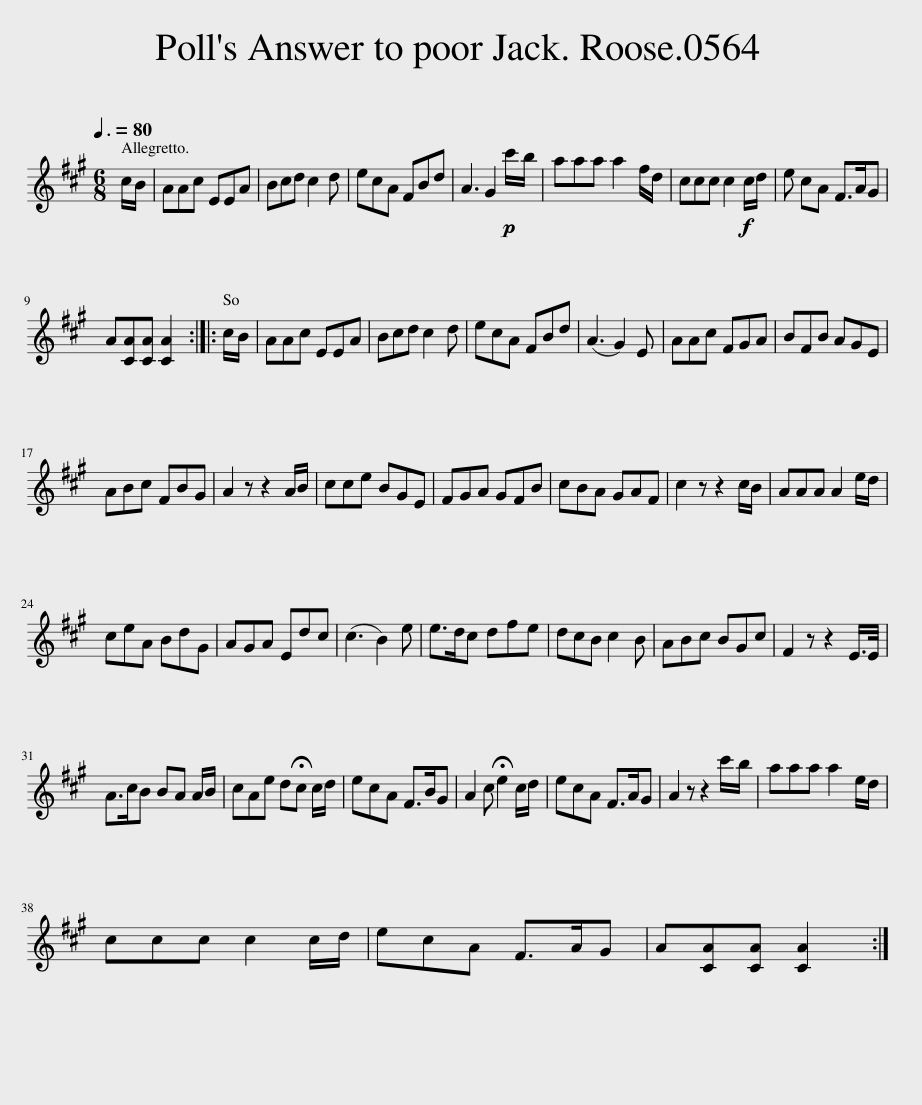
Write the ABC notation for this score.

X:1
L:1/8
Q:3/8=80
M:6/8
I:linebreak $
K:A
V:1 treble
V:1
 c/B/ | AAc EEA | Bcd c2 d | ecA FBd | A3 G2!p! c'/b/ | %5
 aaa a2 f/d/ | ccc c2!f! c/d/ | e cA F>AG |$ A[CA][CA] [CA]2 :: c/B/ | %10
 AAc EEA | Bcd c2 d | ecA FBd | (A3 G2) E | AAc FGA | %15
 BFB AGE |$ ABc FBG | A2 z z2 A/B/ | cce BGE | FGA GFB | %20
 cBA GAF | c2 z z2 c/B/ | AAA A2 e/d/ |$ ceA BdG | AGA Edc | %25
 (c3 B2) e | e>dc dfe | dcB c2 B | ABc BGc | F2 z z2 E/>E/ |$ %30
 A>cB BA A/B/ | cAe d!fermata!c c/d/ | ecA F>BG | A2 c !fermata!e2 c/d/ | ecA F>AG | %35
 A2 z z2 c'/b/ | aaa a2 e/d/ |$ ccc c2 c/d/ | ecA F>AG | A[CA][CA] [CA]2 :| %40
